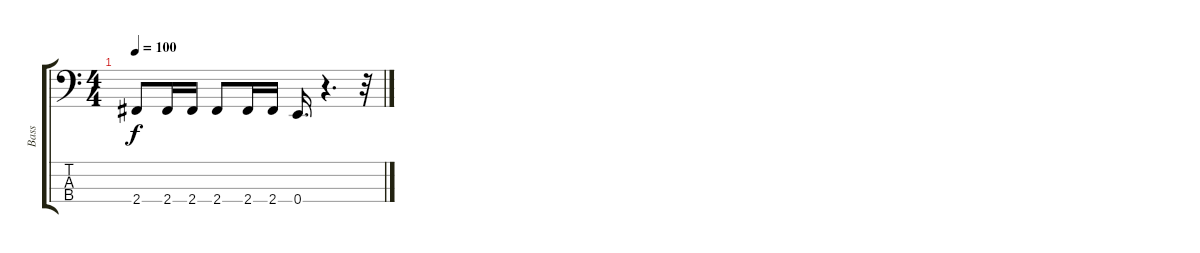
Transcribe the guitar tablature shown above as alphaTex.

\track ("Bass" "Bass") {instrument electricbassfinger}
\staff {score tabs}
\tuning (G2 D2 A1 E1) {hide}
\ts (4 4)
\tempo 100
\clef f4
\ks c
2.4.8{dy f} 2.4.16 2.4.16 2.4.8 2.4.16 2.4.16 0.4.16{d} r.4{d} r.32
